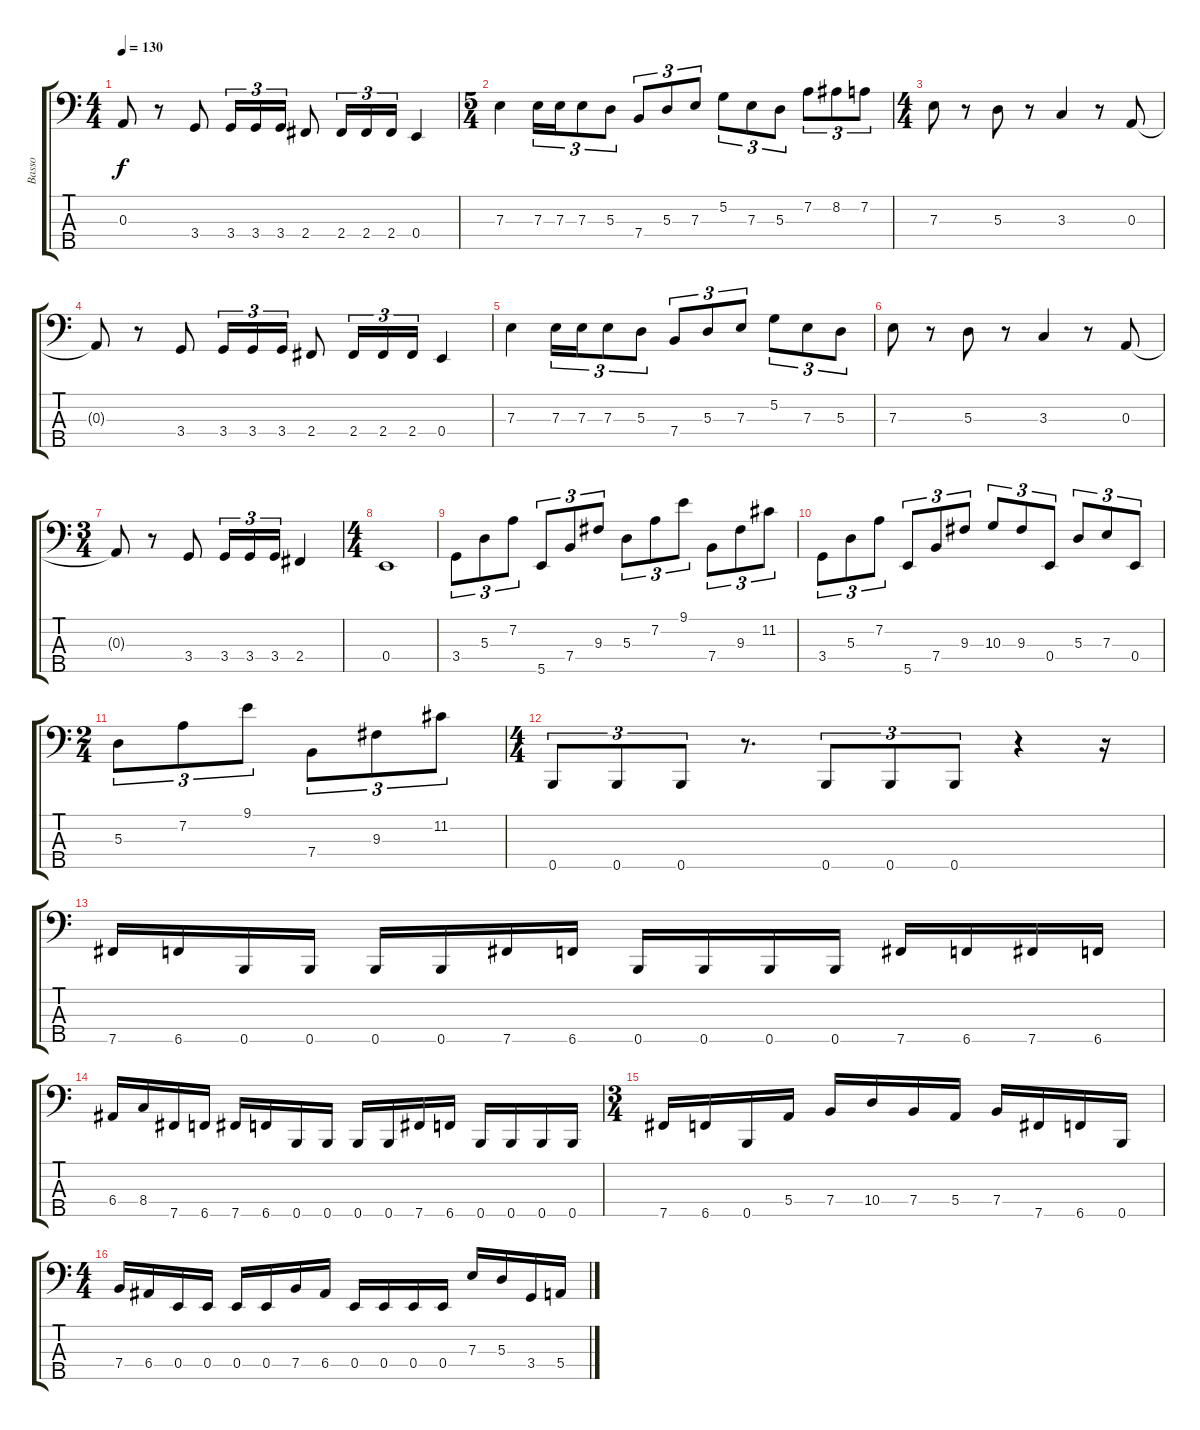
\track ("Basso" "Basso") {instrument electricbassfinger}
\staff {score tabs}
\tuning (G2 D2 A1 E1 B0) {hide}
\ts (4 4)
\tempo 130
\clef f4
\ks c
0.3{t}.8{dy f} r.8 3.4.8 3.4.16{tu (3 2)} 3.4.16{tu (3 2)} 3.4.16{tu (3 2)} 2.4.8 2.4.16{tu (3 2)} 2.4.16{tu (3 2)} 2.4.16{tu (3 2)} 0.4.4 |
\ts (5 4)
7.3.4 7.3.16{tu (3 2)} 7.3.16{tu (3 2)} 7.3.8{tu (3 2)} 5.3.8{tu (3 2)} 7.4.8{tu (3 2)} 5.3.8{tu (3 2)} 7.3.8{tu (3 2)} 5.2.8{tu (3 2)} 7.3.8{tu (3 2)} 5.3.8{tu (3 2)} 7.2.8{tu (3 2)} 8.2.8{tu (3 2)} 7.2.8{tu (3 2)} |
\ts (4 4)
7.3.8 r.8 5.3.8 r.8 3.3.4 r.8 0.3.8 |
0.3{t}.8 r.8 3.4.8 3.4.16{tu (3 2)} 3.4.16{tu (3 2)} 3.4.16{tu (3 2)} 2.4.8 2.4.16{tu (3 2)} 2.4.16{tu (3 2)} 2.4.16{tu (3 2)} 0.4.4 |
7.3.4 7.3.16{tu (3 2)} 7.3.16{tu (3 2)} 7.3.8{tu (3 2)} 5.3.8{tu (3 2)} 7.4.8{tu (3 2)} 5.3.8{tu (3 2)} 7.3.8{tu (3 2)} 5.2.8{tu (3 2)} 7.3.8{tu (3 2)} 5.3.8{tu (3 2)} |
7.3.8 r.8 5.3.8 r.8 3.3.4 r.8 0.3.8 |
\ts (3 4)
0.3{t}.8 r.8 3.4.8 3.4.16{tu (3 2)} 3.4.16{tu (3 2)} 3.4.16{tu (3 2)} 2.4.4 |
\ts (4 4)
0.4.1 |
3.4.8{tu (3 2)} 5.3.8{tu (3 2)} 7.2.8{tu (3 2)} 5.5.8{tu (3 2)} 7.4.8{tu (3 2)} 9.3.8{tu (3 2)} 5.3.8{tu (3 2)} 7.2.8{tu (3 2)} 9.1.8{tu (3 2)} 7.4.8{tu (3 2)} 9.3.8{tu (3 2)} 11.2.8{tu (3 2)} |
3.4.8{tu (3 2)} 5.3.8{tu (3 2)} 7.2.8{tu (3 2)} 5.5.8{tu (3 2)} 7.4.8{tu (3 2)} 9.3.8{tu (3 2)} 10.3.8{tu (3 2)} 9.3.8{tu (3 2)} 0.4.8{tu (3 2)} 5.3.8{tu (3 2)} 7.3.8{tu (3 2)} 0.4.8{tu (3 2)} |
\ts (2 4)
5.3.8{tu (3 2)} 7.2.8{tu (3 2)} 9.1.8{tu (3 2)} 7.4.8{tu (3 2)} 9.3.8{tu (3 2)} 11.2.8{tu (3 2)} |
\ts (4 4)
0.5.8{tu (3 2)} 0.5.8{tu (3 2)} 0.5.8{tu (3 2)} r.8{d} 0.5.8{tu (3 2)} 0.5.8{tu (3 2)} 0.5.8{tu (3 2)} r.4 r.16 |
7.5.16 6.5.16 0.5.16 0.5.16 0.5.16 0.5.16 7.5.16 6.5.16 0.5.16 0.5.16 0.5.16 0.5.16 7.5.16 6.5.16 7.5.16 6.5.16 |
6.4.16 8.4.16 7.5.16 6.5.16 7.5.16 6.5.16 0.5.16 0.5.16 0.5.16 0.5.16 7.5.16 6.5.16 0.5.16 0.5.16 0.5.16 0.5.16 |
\ts (3 4)
7.5.16 6.5.16 0.5.16 5.4.16 7.4.16 10.4.16 7.4.16 5.4.16 7.4.16 7.5.16 6.5.16 0.5.16 |
\ts (4 4)
7.4.16 6.4.16 0.4.16 0.4.16 0.4.16 0.4.16 7.4.16 6.4.16 0.4.16 0.4.16 0.4.16 0.4.16 7.3.16 5.3.16 3.4.16 5.4.16
